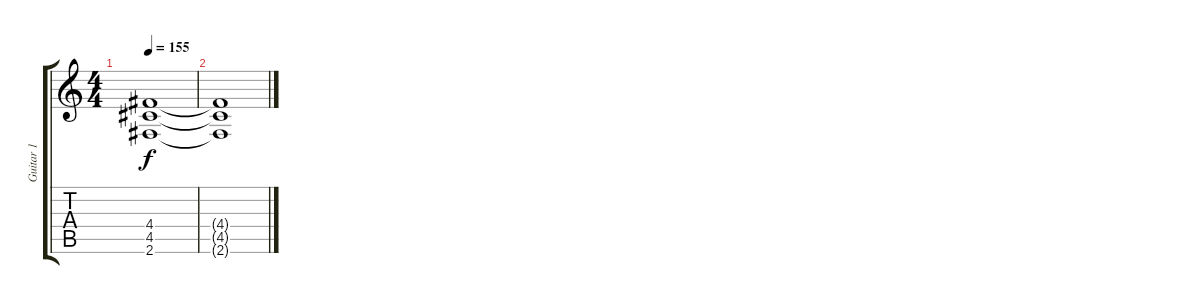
\track ("Guitar 1" "Guitar 1") {instrument overdrivenguitar}
\staff {score tabs}
\tuning (E4 B3 G3 D3 A2 E2) {hide}
\ts (4 4)
\tempo 155
\clef g2
\ks c
(4.4{t} 4.5{t} 2.6{t}).1{dy f} |
(4.4{t} 4.5{t} 2.6{t}).1
